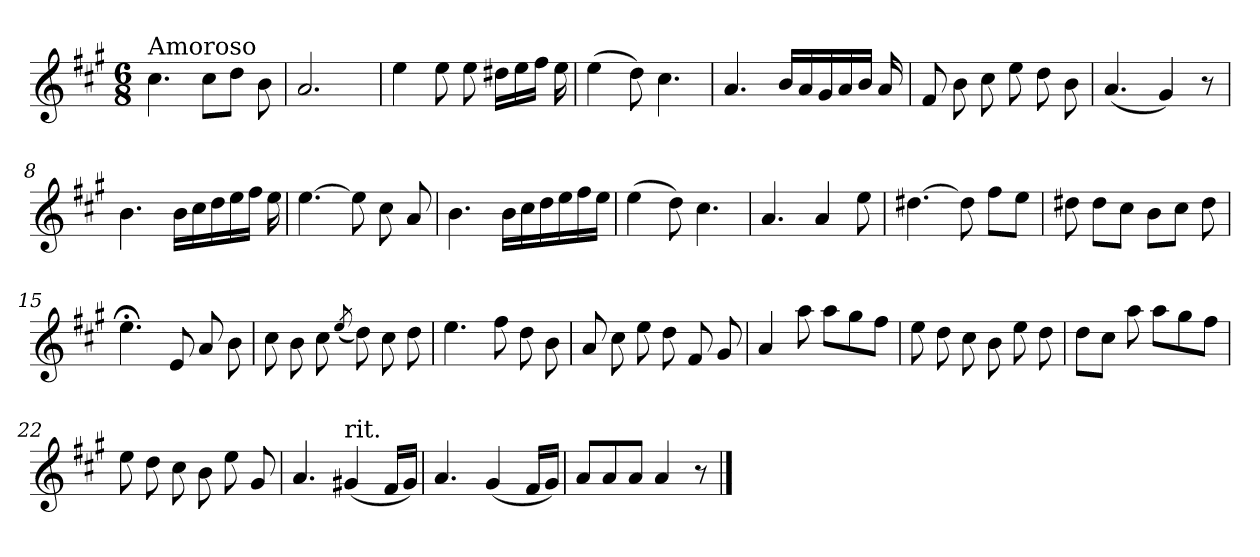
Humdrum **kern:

**kern
*part1
*staff1
*clefG2
*k[f#c#g#]
*A:
*M6/8
=1
!LO:TX:a:t=Amoroso
4.cc#\
8cc#\L
8dd\J
8b\
=2
2.a/
=3
4ee\
8ee\
8ee\
16dd#X\LL
16ee\
16ff#\JJ
16ee\
=4
(>4ee\
8dd\)
4.cc#\
=5
4.a/
16b/LL
16a/
16g#/
16a/
16b/JJ
16a/
=6
8f#/
8b\
8cc#\
8ee\
8dd\
8b\
!!LO:LB:g=z
=7
(<4.a/
4g#/)
8r
=8
4.b\
16b\LL
16cc#\
16dd\
16ee\
16ff#\JJ
16ee\
=9
[4.ee\
8ee\]
8cc#\
8a/
=10
4.b\
16b\LL
16cc#\
16dd\
16ee\
16ff#\
16ee\JJ
=11
(>4ee\
8dd\)
4.cc#\
=12
4.a/
4a/
8ee\
=13
[4.dd#X\
8dd#\]
8ff#\L
8ee\J
!!LO:LB:g=z
=14
8dd#X\
8dd#\L
8cc#\J
8b\L
8cc#\J
8dd#\
=15
4.ee;<\
8e/
8a/
8b\
=16
8cc#\
8b\
8cc#\
(<8qee/
8dd\)
8cc#\
8dd\
=17
4.ee\
8ff#\
8dd\
8b\
=18
8a/
8cc#\
8ee\
8dd\
8f#/
8g#/
=19
4a/
8aa\
8aa\L
8gg#\
8ff#\J
!!LO:LB:g=z
=20
8ee\
8dd\
8cc#\
8b\
8ee\
8dd\
=21
8dd\L
8cc#\J
8aa\
8aa\L
8gg#\
8ff#\J
=22
8ee\
8dd\
8cc#\
8b\
8ee\
8g#/
=23
4.a/
!LO:TX:a:t=rit.
(<4g#X/
16f#/LL
16g#/JJ)
=24
4.a/
(<4g#/
16f#/LL
16g#/JJ)
=25
8a/L
8a/
8a/J
4a/
8r
==
*-
